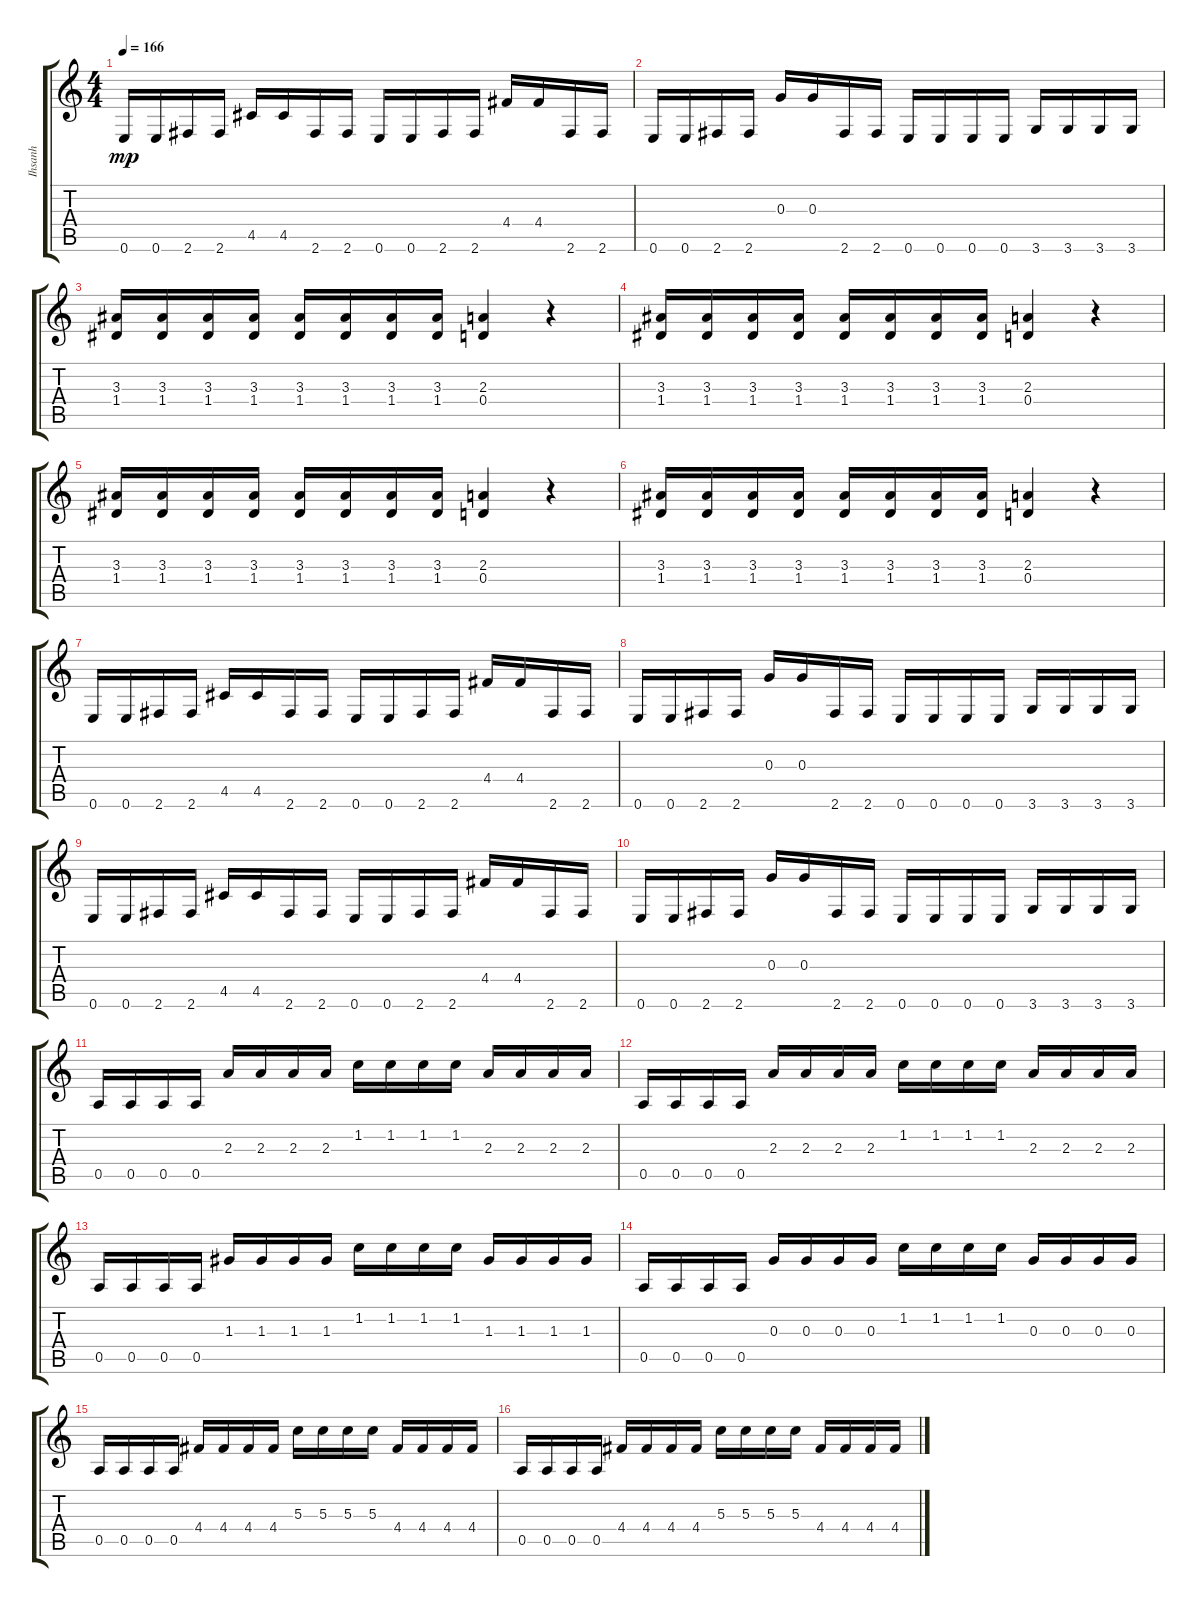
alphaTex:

\track ("Ihsanh" "Ihsanh") {instrument distortionguitar}
\staff {score tabs}
\tuning (E4 B3 G3 D3 A2 E2) {hide}
\ts (4 4)
\tempo 166
\clef g2
\ks c
0.6.16{dy mp} 0.6.16 2.6.16 2.6.16 4.5.16 4.5.16 2.6.16 2.6.16 0.6.16 0.6.16 2.6.16 2.6.16 4.4.16 4.4.16 2.6.16 2.6.16 |
0.6.16 0.6.16 2.6.16 2.6.16 0.3.16 0.3.16 2.6.16 2.6.16 0.6.16 0.6.16 0.6.16 0.6.16 3.6.16 3.6.16 3.6.16 3.6.16 |
(3.3 1.4).16 (3.3 1.4).16 (3.3 1.4).16 (3.3 1.4).16 (3.3 1.4).16 (3.3 1.4).16 (3.3 1.4).16 (3.3 1.4).16 (2.3 0.4).4 r.4 |
(3.3 1.4).16 (3.3 1.4).16 (3.3 1.4).16 (3.3 1.4).16 (3.3 1.4).16 (3.3 1.4).16 (3.3 1.4).16 (3.3 1.4).16 (2.3 0.4).4 r.4 |
(3.3 1.4).16 (3.3 1.4).16 (3.3 1.4).16 (3.3 1.4).16 (3.3 1.4).16 (3.3 1.4).16 (3.3 1.4).16 (3.3 1.4).16 (2.3 0.4).4 r.4 |
(3.3 1.4).16 (3.3 1.4).16 (3.3 1.4).16 (3.3 1.4).16 (3.3 1.4).16 (3.3 1.4).16 (3.3 1.4).16 (3.3 1.4).16 (2.3 0.4).4 r.4 |
0.6.16 0.6.16 2.6.16 2.6.16 4.5.16 4.5.16 2.6.16 2.6.16 0.6.16 0.6.16 2.6.16 2.6.16 4.4.16 4.4.16 2.6.16 2.6.16 |
0.6.16 0.6.16 2.6.16 2.6.16 0.3.16 0.3.16 2.6.16 2.6.16 0.6.16 0.6.16 0.6.16 0.6.16 3.6.16 3.6.16 3.6.16 3.6.16 |
0.6.16 0.6.16 2.6.16 2.6.16 4.5.16 4.5.16 2.6.16 2.6.16 0.6.16 0.6.16 2.6.16 2.6.16 4.4.16 4.4.16 2.6.16 2.6.16 |
0.6.16 0.6.16 2.6.16 2.6.16 0.3.16 0.3.16 2.6.16 2.6.16 0.6.16 0.6.16 0.6.16 0.6.16 3.6.16 3.6.16 3.6.16 3.6.16 |
0.5.16 0.5.16 0.5.16 0.5.16 2.3.16 2.3.16 2.3.16 2.3.16 1.2.16 1.2.16 1.2.16 1.2.16 2.3.16 2.3.16 2.3.16 2.3.16 |
0.5.16 0.5.16 0.5.16 0.5.16 2.3.16 2.3.16 2.3.16 2.3.16 1.2.16 1.2.16 1.2.16 1.2.16 2.3.16 2.3.16 2.3.16 2.3.16 |
0.5.16 0.5.16 0.5.16 0.5.16 1.3.16 1.3.16 1.3.16 1.3.16 1.2.16 1.2.16 1.2.16 1.2.16 1.3.16 1.3.16 1.3.16 1.3.16 |
0.5.16 0.5.16 0.5.16 0.5.16 0.3.16 0.3.16 0.3.16 0.3.16 1.2.16 1.2.16 1.2.16 1.2.16 0.3.16 0.3.16 0.3.16 0.3.16 |
0.5.16 0.5.16 0.5.16 0.5.16 4.4.16 4.4.16 4.4.16 4.4.16 5.3.16 5.3.16 5.3.16 5.3.16 4.4.16 4.4.16 4.4.16 4.4.16 |
0.5.16 0.5.16 0.5.16 0.5.16 4.4.16 4.4.16 4.4.16 4.4.16 5.3.16 5.3.16 5.3.16 5.3.16 4.4.16 4.4.16 4.4.16 4.4.16
